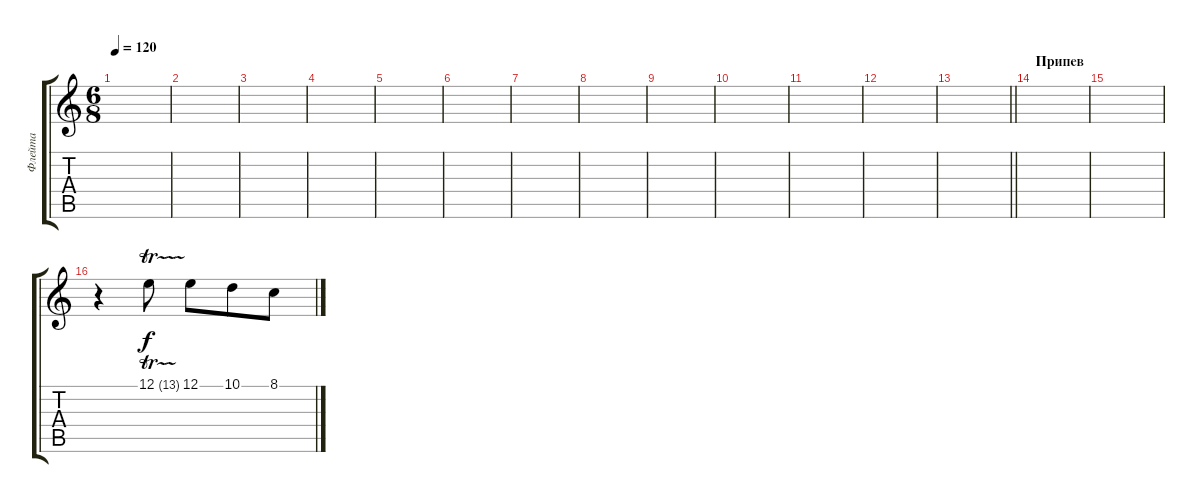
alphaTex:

\track ("Флейта" "Флейта") {instrument flute}
\staff {score tabs}
\tuning (E4 B3 G3 D3 A2 E2) {hide}
\ts (6 8)
\tempo 120
\clef g2
\ks c
|
|
|
|
|
|
|
|
|
|
|
|
\barLineRight lightlight
|
\section ("" "Припев")
|
|
r.4 12.1{tr (13 32)}.8 12.1.8 10.1.8 8.1.8
